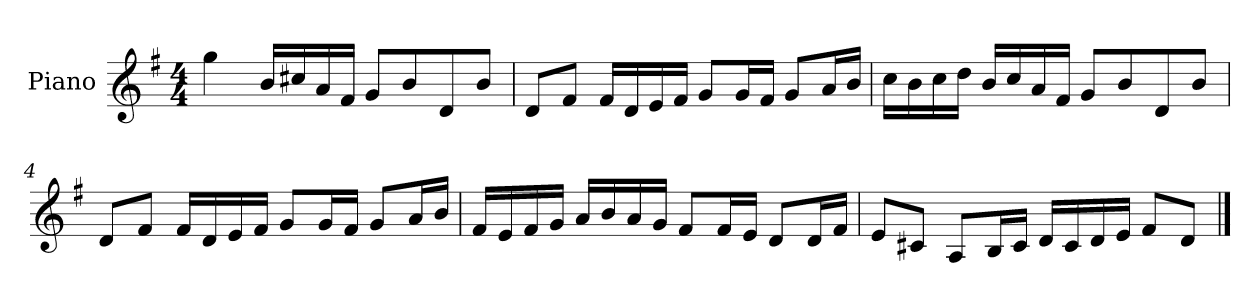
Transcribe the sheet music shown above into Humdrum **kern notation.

**kern
*part1
*staff1
*I"Piano
*I'P-no
*clefG2
*k[f#]
*M4/4
*MM90
=1
4gg\
16b/LL
16cc#X/
16a/
16f#/JJ
8g/L
8b/
8d/
8b/J
=2
8d/L
8f#/J
16f#/LL
16d/
16e/
16f#/JJ
8g/L
16g/L
16f#/JJ
8g/L
16a/L
16b/JJ
=3
16cc\LL
16b\
16cc\
16dd\JJ
16b/LL
16cc/
16a/
16f#/JJ
8g/L
8b/
8d/
8b/J
!!LO:LB:g=z
=4
8d/L
8f#/J
16f#/LL
16d/
16e/
16f#/JJ
8g/L
16g/L
16f#/JJ
8g/L
16a/L
16b/JJ
=5
16f#/LL
16e/
16f#/
16g/JJ
16a/LL
16b/
16a/
16g/JJ
8f#/L
16f#/L
16e/JJ
8d/L
16d/L
16f#/JJ
=6
8e/L
8c#X/J
8A/L
16B/L
16c#/JJ
16d/LL
16c#/
16d/
16e/JJ
8f#/L
8d/J
==
*-
